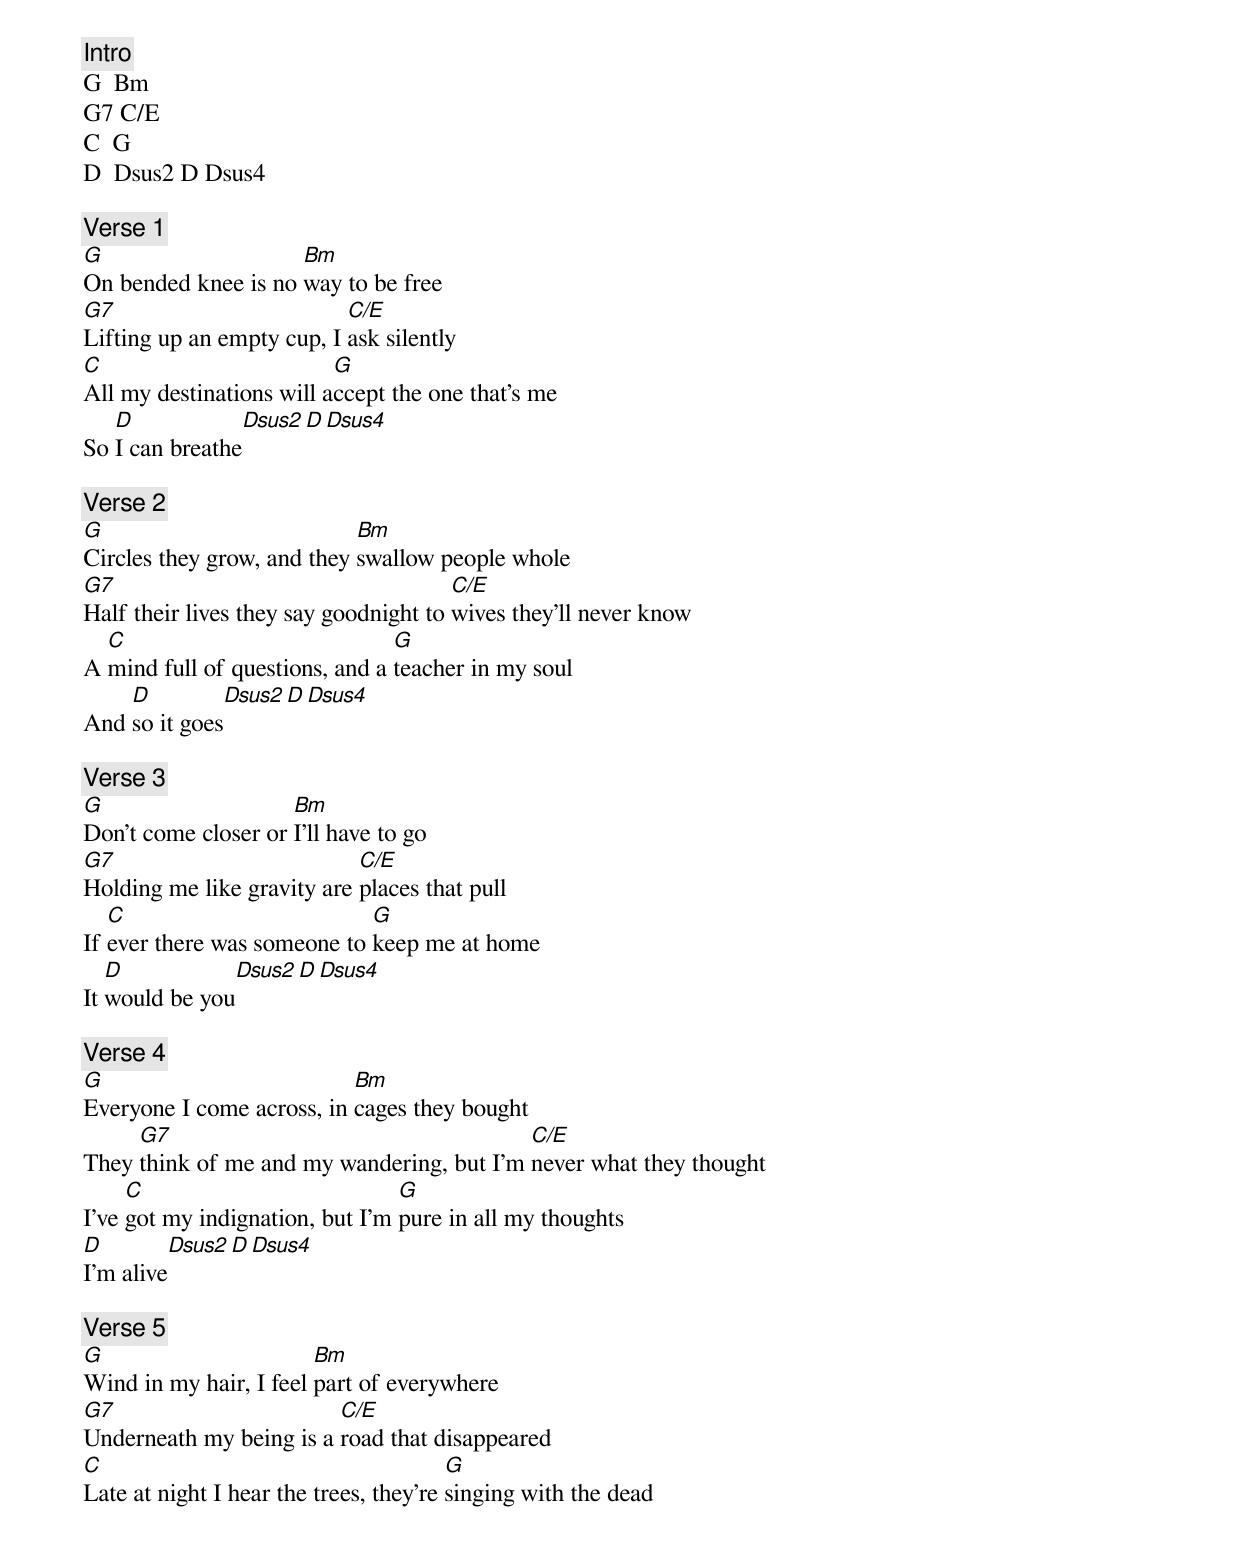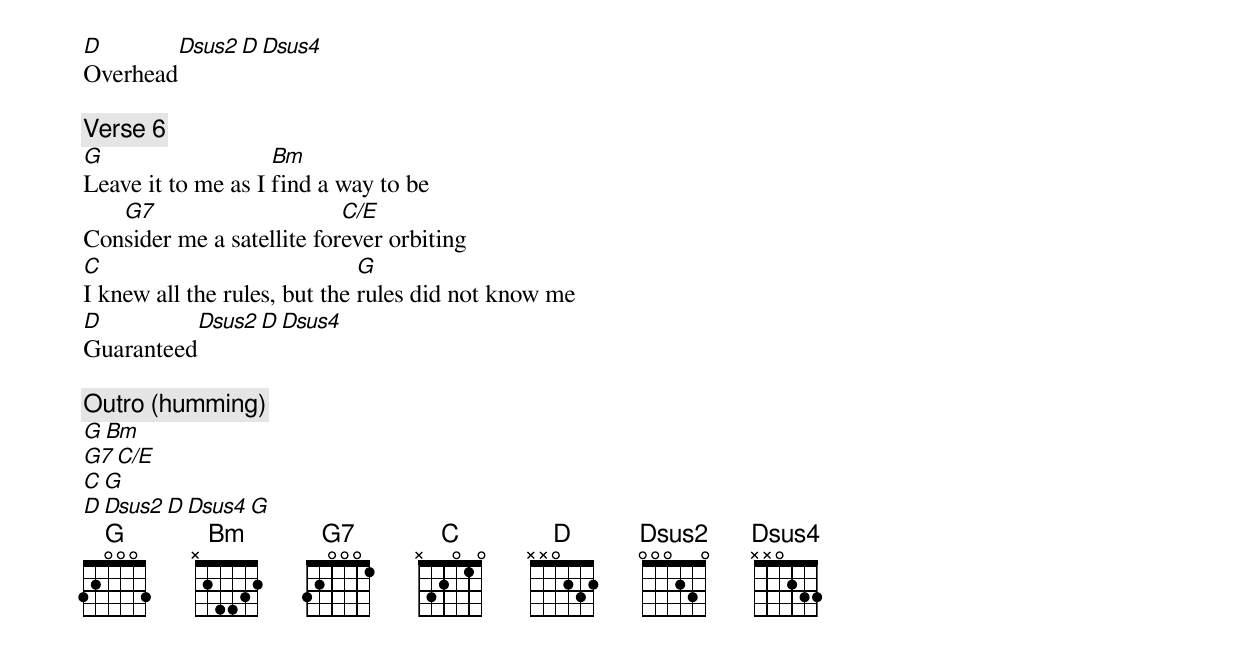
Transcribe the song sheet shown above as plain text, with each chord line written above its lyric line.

[Intro]
G  Bm
G7 C/E
C  G
D  Dsus2 D Dsus4

[Verse 1]
G                    Bm
On bended knee is no way to be free
G7                         C/E
Lifting up an empty cup, I ask silently
C                         G
All my destinations will accept the one that's me
   D             Dsus2 D Dsus4
So I can breathe

[Verse 2]
G                           Bm
Circles they grow, and they swallow people whole
G7                                     C/E
Half their lives they say goodnight to wives they'll never know
  C                             G
A mind full of questions, and a teacher in my soul
    D          Dsus2 D Dsus4
And so it goes

[Verse 3]
G                    Bm
Don't come closer or I'll have to go
G7                          C/E
Holding me like gravity are places that pull
   C                         G
If ever there was someone to keep me at home
   D            Dsus2 D Dsus4
It would be you

[Verse 4]
G                          Bm
Everyone I come across, in cages they bought
     G7                                    C/E
They think of me and my wandering, but I'm never what they thought
     C                           G
I've got my indignation, but I'm pure in all my thoughts
D         Dsus2 D Dsus4
I'm alive

[Verse 5]
G                       Bm
Wind in my hair, I feel part of everywhere
G7                       C/E
Underneath my being is a road that disappeared
C                                       G
Late at night I hear the trees, they're singing with the dead
D        Dsus2 D Dsus4
Overhead

[Verse 6]
G                   Bm
Leave it to me as I find a way to be
   G7                      C/E
Consider me a satellite forever orbiting
C                             G
I knew all the rules, but the rules did not know me
D          Dsus2 D Dsus4
Guaranteed

[Outro] (humming)
G  Bm
G7 C/E
C  G
D  Dsus2 D Dsus4 G
